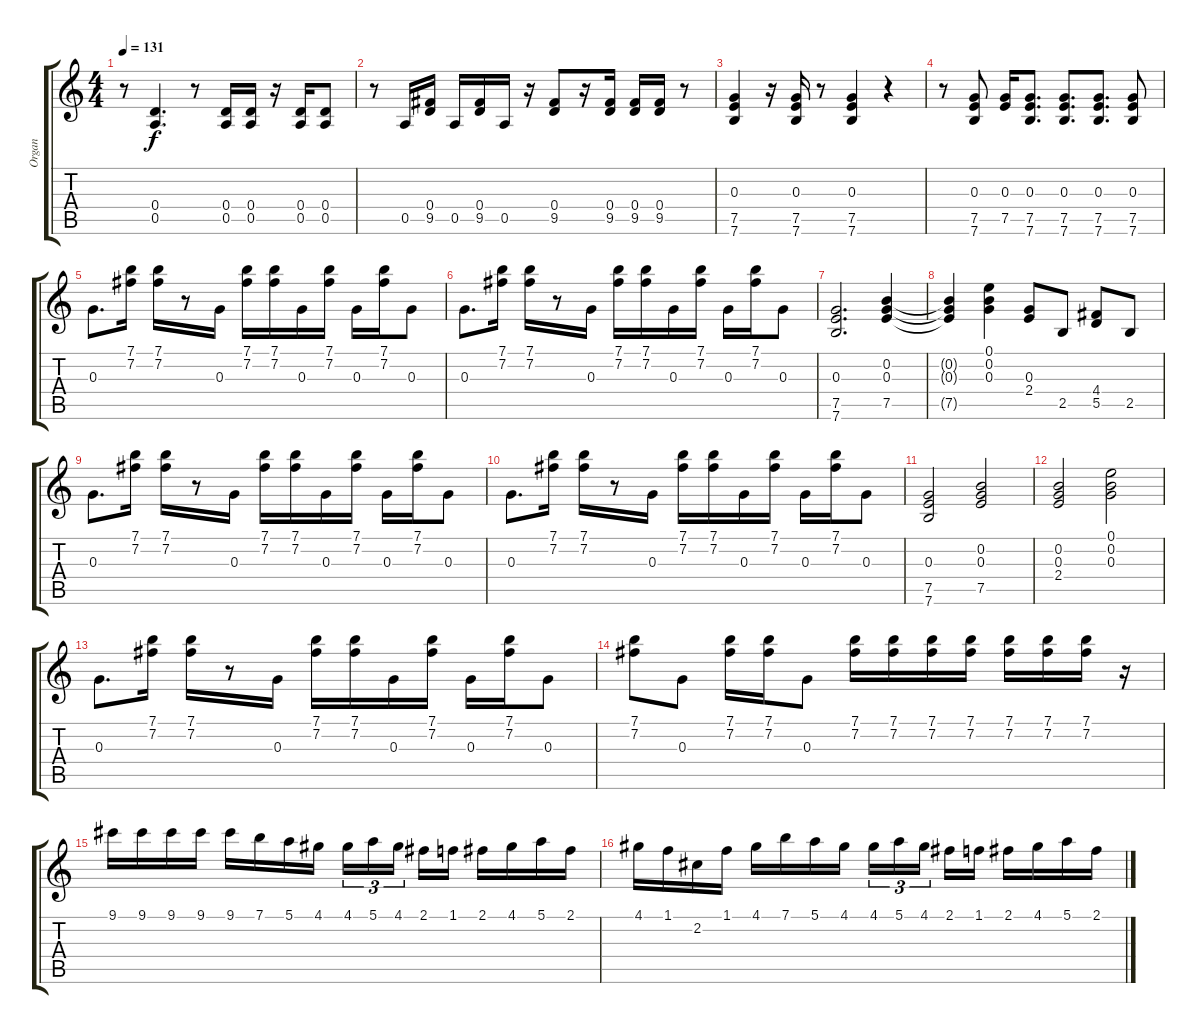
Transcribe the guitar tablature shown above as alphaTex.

\track ("Organ" "Organ") {instrument rockorgan}
\staff {score tabs}
\tuning (E5 B4 G4 D4 A3 E3) {hide}
\ts (4 4)
\tempo 131
\clef g2
\ks c
r.8{dy f} (0.4 0.5).4{d} r.8 (0.4 0.5).16 (0.4 0.5).16 r.16 (0.4 0.5).16 (0.4 0.5).8 |
r.8 0.5.16 (0.4 9.5).16 0.5.16 (0.4 9.5).16 0.5.16 r.16 (0.4 9.5).8 r.16 (0.4 9.5).16 (0.4 9.5).16 (0.4 9.5).16 r.8 |
(0.3 7.5 7.6).4 r.16 (0.3 7.5 7.6).16 r.8 (0.3 7.5 7.6).4 r.4 |
r.8 (0.3 7.5 7.6).8 (0.3 7.5).16 (0.3 7.5 7.6).8{d} (0.3 7.5 7.6).8{d} (0.3 7.5 7.6).8{d} (0.3 7.5 7.6).8 |
0.3.8{d} (7.1 7.2).16 (7.1 7.2).16 r.8 0.3.16 (7.1 7.2).16 (7.1 7.2).16 0.3.16 (7.1 7.2).16 0.3.16 (7.1 7.2).16 0.3.8 |
0.3.8{d} (7.1 7.2).16 (7.1 7.2).16 r.8 0.3.16 (7.1 7.2).16 (7.1 7.2).16 0.3.16 (7.1 7.2).16 0.3.16 (7.1 7.2).16 0.3.8 |
(0.3 7.5 7.6).2{d} (0.2 0.3 7.5).4 |
(0.2{t} 0.3{t} 7.5{t}).4 (0.1 0.2 0.3).4 (0.3 2.4).8 2.5.8 (4.4 5.5).8 2.5.8 |
0.3.8{d} (7.1 7.2).16 (7.1 7.2).16 r.8 0.3.16 (7.1 7.2).16 (7.1 7.2).16 0.3.16 (7.1 7.2).16 0.3.16 (7.1 7.2).16 0.3.8 |
0.3.8{d} (7.1 7.2).16 (7.1 7.2).16 r.8 0.3.16 (7.1 7.2).16 (7.1 7.2).16 0.3.16 (7.1 7.2).16 0.3.16 (7.1 7.2).16 0.3.8 |
(0.3 7.5 7.6).2 (0.2 0.3 7.5).2 |
(0.2 0.3 2.4).2 (0.1 0.2 0.3).2 |
0.3.8{d} (7.1 7.2).16 (7.1 7.2).16 r.8 0.3.16 (7.1 7.2).16 (7.1 7.2).16 0.3.16 (7.1 7.2).16 0.3.16 (7.1 7.2).16 0.3.8 |
(7.1 7.2).8 0.3.8 (7.1 7.2).16 (7.1 7.2).16 0.3.8 (7.1 7.2).16 (7.1 7.2).16 (7.1 7.2).16 (7.1 7.2).16 (7.1 7.2).16 (7.1 7.2).16 (7.1 7.2).16 r.16 |
9.1.16{volume 11} 9.1.16 9.1.16 9.1.16 9.1.16 7.1.16 5.1.16 4.1.16 4.1.16{tu (3 2)} 5.1.16{tu (3 2)} 4.1.16{tu (3 2)} 2.1.16 1.1.16 2.1.16 4.1.16 5.1.16 2.1.16 |
4.1.16 1.1.16 2.2.16 1.1.16 4.1.16 7.1.16 5.1.16 4.1.16 4.1.16{tu (3 2)} 5.1.16{tu (3 2)} 4.1.16{tu (3 2)} 2.1.16 1.1.16 2.1.16 4.1.16 5.1.16 2.1.16
